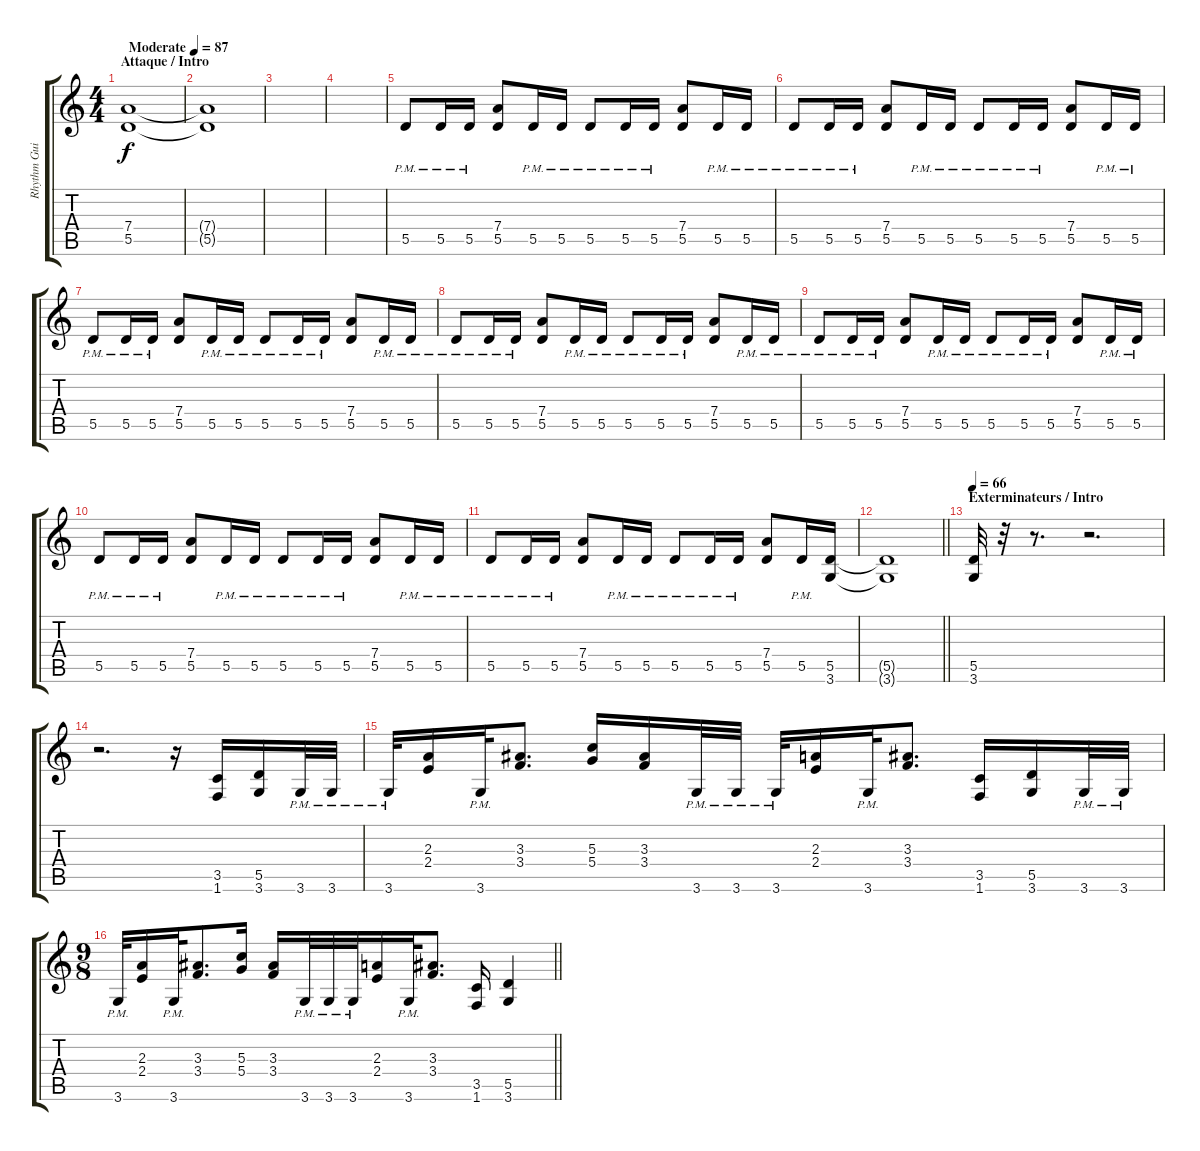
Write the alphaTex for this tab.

\track ("Rhythm Guitar" "Rhythm Gui") {instrument distortionguitar}
\staff {score tabs}
\tuning (E4 B3 G3 D3 A2 E2) {hide}
\ts (4 4)
\section ("" "Attaque / Intro")
\tempo (87 "Moderate")
\clef g2
\ks c
(7.4 5.5).1{dy f instrument distortionguitar} |
(7.4{t} 5.5{t}).1 |
|
|
5.5{pm}.8 5.5{pm}.16 5.5{pm}.16 (7.4 5.5).8 5.5{pm}.16 5.5{pm}.16 5.5{pm}.8 5.5{pm}.16 5.5{pm}.16 (7.4 5.5).8 5.5{pm}.16 5.5{pm}.16 |
5.5{pm}.8 5.5{pm}.16 5.5{pm}.16 (7.4 5.5).8 5.5{pm}.16 5.5{pm}.16 5.5{pm}.8 5.5{pm}.16 5.5{pm}.16 (7.4 5.5).8 5.5{pm}.16 5.5{pm}.16 |
5.5{pm}.8 5.5{pm}.16 5.5{pm}.16 (7.4 5.5).8 5.5{pm}.16 5.5{pm}.16 5.5{pm}.8 5.5{pm}.16 5.5{pm}.16 (7.4 5.5).8 5.5{pm}.16 5.5{pm}.16 |
5.5{pm}.8 5.5{pm}.16 5.5{pm}.16 (7.4 5.5).8 5.5{pm}.16 5.5{pm}.16 5.5{pm}.8 5.5{pm}.16 5.5{pm}.16 (7.4 5.5).8 5.5{pm}.16 5.5{pm}.16 |
5.5{pm}.8 5.5{pm}.16 5.5{pm}.16 (7.4 5.5).8 5.5{pm}.16 5.5{pm}.16 5.5{pm}.8 5.5{pm}.16 5.5{pm}.16 (7.4 5.5).8 5.5{pm}.16 5.5{pm}.16 |
5.5{pm}.8 5.5{pm}.16 5.5{pm}.16 (7.4 5.5).8 5.5{pm}.16 5.5{pm}.16 5.5{pm}.8 5.5{pm}.16 5.5{pm}.16 (7.4 5.5).8 5.5{pm}.16 5.5{pm}.16 |
5.5{pm}.8 5.5{pm}.16 5.5{pm}.16 (7.4 5.5).8 5.5{pm}.16 5.5{pm}.16 5.5{pm}.8 5.5{pm}.16 5.5{pm}.16 (7.4 5.5).8 5.5{pm}.16 (5.5 3.6).16 |
\barLineRight lightlight
(5.5{t} 3.6{t}).1 |
\section ("" "Exterminateurs / Intro")
\tempo 66
(5.5 3.6).32 r.32 r.8{d} r.2{d} |
r.2{d} r.16 (3.5 1.6).16 (5.5 3.6).16 3.6{pm}.32 3.6{pm}.32 |
3.6{pm}.32 (2.3 2.4).16 3.6{pm}.32 (3.3 3.4).8{d} (5.3 5.4).16 (3.3 3.4).16 3.6{pm}.32 3.6{pm}.32 3.6{pm}.32 (2.3 2.4).16 3.6{pm}.32 (3.3 3.4).8{d} (3.5 1.6).16 (5.5 3.6).16 3.6{pm}.32 3.6{pm}.32 |
\ts (9 8)
\barLineRight lightlight
3.6{pm}.32 (2.3 2.4).16 3.6{pm}.32 (3.3 3.4).8{d} (5.3 5.4).16 (3.3 3.4).16 3.6{pm}.32 3.6{pm}.32 3.6{pm}.32 (2.3 2.4).16 3.6{pm}.32 (3.3 3.4).8{d} (3.5 1.6).16 (5.5 3.6).4
